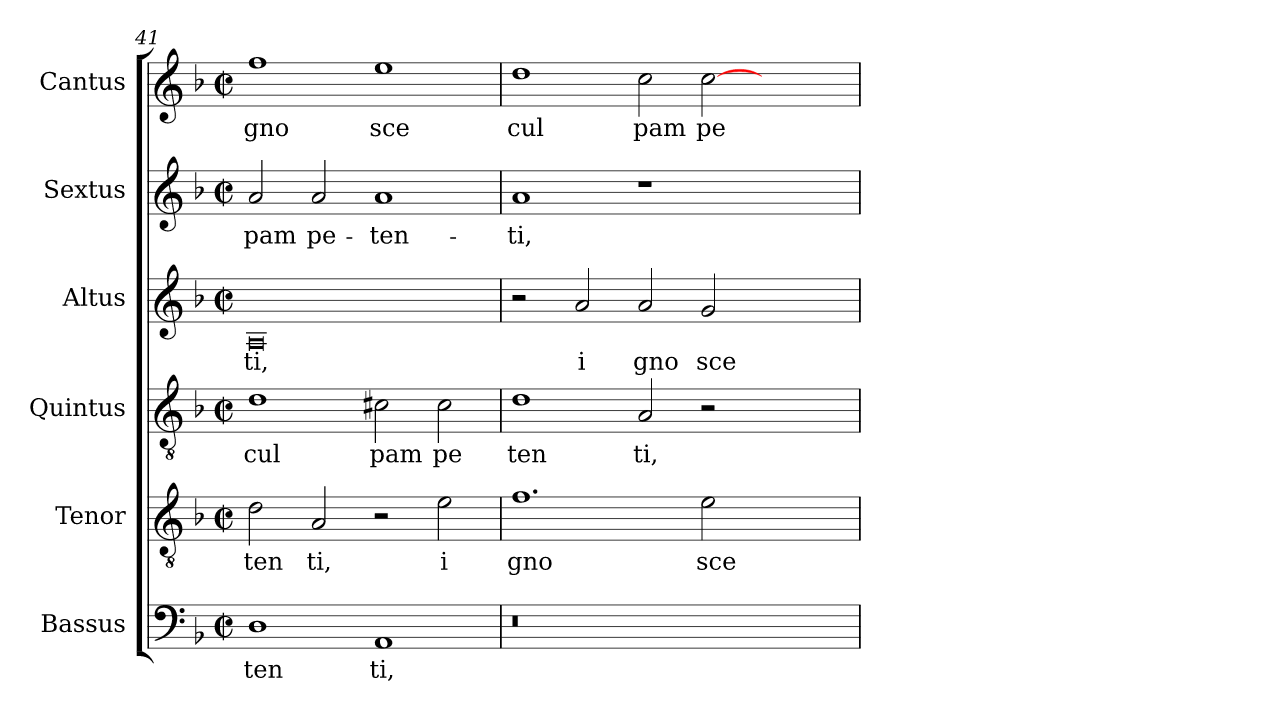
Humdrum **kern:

**kern	**text	**kern	**text	**kern	**text	**kern	**text	**kern	**text	**kern	**text
*part6	*part6	*part5	*part5	*part4	*part4	*part3	*part3	*part2	*part2	*part1	*part1
*staff6	*staff6	*staff5	*staff5	*staff4	*staff4	*staff3	*staff3	*staff2	*staff2	*staff1	*staff1
*I"Bassus	*	*I"Tenor	*	*I"Quintus	*	*I"Altus	*	*I"Sextus	*	*I"Cantus	*
*clefF4	*	*clefGv2	*	*clefGv2	*	*clefG2	*	*clefG2	*	*clefG2	*
*k[b-]	*	*k[b-]	*	*k[b-]	*	*k[b-]	*	*k[b-]	*	*k[b-]	*
*F:	*	*F:	*	*F:	*	*F:	*	*F:	*	*F:	*
*M2/2	*	*M2/2	*	*M2/2	*	*M2/2	*	*M2/2	*	*M2/2	*
*met(c|)	*	*met(c|)	*	*met(c|)	*	*met(c|)	*	*met(c|)	*	*met(c|)	*
=41	=41	=41	=41	=41	=41	=41	=41	=41	=41	=41	=41
!	!LO:LY:b:cj	!	!LO:LY:b:cj	!	!LO:LY:b:cj	!	!LO:LY:b:cj	!	!LO:LY:b:cj	!	!LO:LY:b:cj
1D	ten	2d\	ten	1d	cul	0A	ti,	2a/	-pam	1ff	gno
!	!	!	!LO:LY:b:cj	!	!	!	!	!	!LO:LY:b:cj	!	!
.	.	2A/	ti,	.	.	.	.	2a/	pe-	.	.
!	!LO:LY:b:cj	!	!	!	!LO:LY:b:cj	!	!	!	!LO:LY:b:cj	!	!LO:LY:b:cj
1AA	ti,	2r	.	2c#X\	pam	.	.	1a	-ten-	1ee	sce
!	!	!	!LO:LY:b:cj	!	!LO:LY:b:cj	!	!	!	!	!	!
.	.	2e\	i	2c#\	pe	.	.	.	.	.	.
=42	=42	=42	=42	=42	=42	=42	=42	=42	=42	=42	=42
!	!	!	!LO:LY:b:cj	!	!LO:LY:b:cj	!	!	!	!LO:LY:b:cj	!	!LO:LY:b:cj
0r	.	1.f	gno	1d	ten	2r	.	1a	-ti,	1dd	cul
!	!	!	!	!	!	!	!LO:LY:b:cj	!	!	!	!
.	.	.	.	.	.	2a/	i	.	.	.	.
!	!	!	!	!	!LO:LY:b:cj	!	!LO:LY:b:cj	!LO:N:vis=1	!	!	!LO:LY:b:cj
.	.	.	.	2A/	ti,	2a/	gno	0r	.	2cc\	pam
!	!	!	!LO:LY:b:cj	!	!	!	!LO:LY:b:cj	!	!	!	!LO:LY:b:cj
.	.	2e\	sce	2r	.	2g/	sce	.	.	[>2cc\	pe
1ryy	.	1ryy	.	1ryy	.	1ryy	.	.	.	1ryy	.
=	=	=	=	=	=	=	=	=	=	=	=
*-	*-	*-	*-	*-	*-	*-	*-	*-	*-	*-	*-
